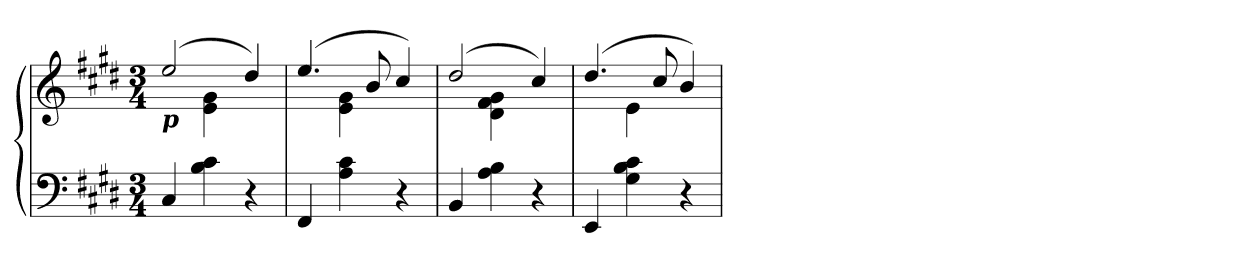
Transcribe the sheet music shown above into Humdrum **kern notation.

**kern	**kern
*part1	*part1
*staff2	*staff1
*clefF4	*clefG2
*k[f#c#g#d#]	*k[f#c#g#d#]
*M3/4	*M3/4
=1	=1
*	*^
!	!LO:TX:b:Bi:t=p	!
4C#/)	(>2ee/	4ryy
4B\ 4c#\	.	(>4e\ 4g#\
4r	4dd#/)	4ryy
=2	=2	=2
4FF#/)	(>4.ee/	4ryy
4A\ 4c#\	.	(>4e\ 4g#\
.	8b/	.
4r	4cc#/)	4ryy
=3	=3	=3
4BB/)	(>2dd#/	4ryy
4A\ 4B\	.	(>4d#\ 4f#\ 4g#\
4r	4cc#/)	4ryy
=4	=4	=4
4EE/)	(>4.dd#/	4ryy
4G#\ 4B\ 4c#\	.	(>4e\
.	8cc#/	.
4r	4b/)	4ryy
*	*v	*v
=	=
*-	*-
